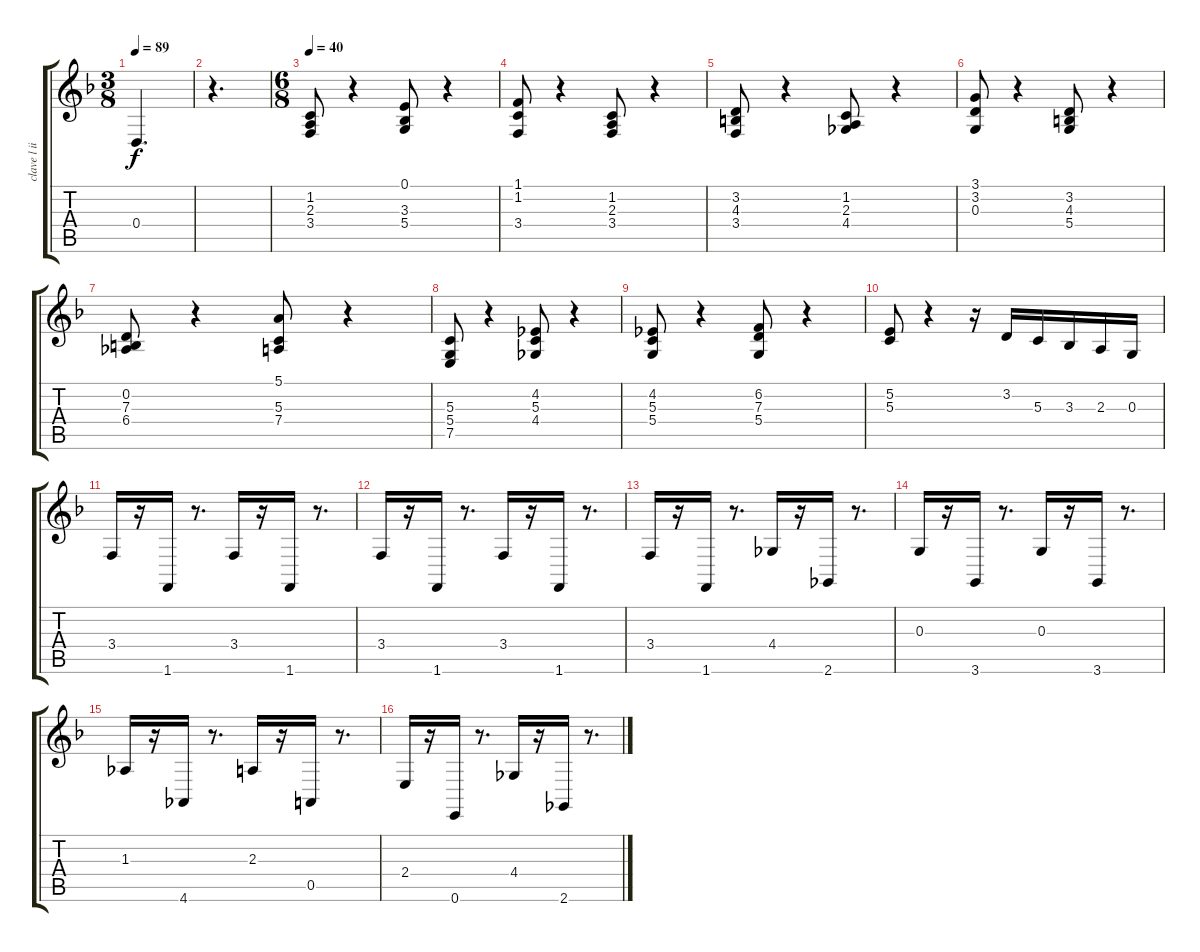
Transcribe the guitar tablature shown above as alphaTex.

\track ("clave l ii" "clave l ii") {instrument harpsichord}
\staff {score tabs}
\tuning (E4 B3 G3 D3 A2 E2) {hide}
\ts (3 8)
\tempo 89
\clef g2
\ks dminor
0.4.4{d dy f} |
r.4{d} |
\ts (6 8)
\tempo 40
(1.2 2.3 3.4).8 r.4 (0.1 3.3 5.4).8 r.4 |
(1.1 1.2 3.4).8 r.4 (1.2 2.3 3.4).8 r.4 |
(3.2 4.3 3.4).8 r.4 (1.2 2.3 4.4).8 r.4 |
(3.1 3.2 0.3).8 r.4 (3.2 4.3 5.4).8 r.4 |
(0.2 7.3 6.4).8 r.4 (5.1 5.3 7.4).8 r.4 |
(5.3 5.4 7.5).8 r.4 (4.2 5.3 4.4).8 r.4 |
(4.2 5.3 5.4).8 r.4 (6.2 7.3 5.4).8 r.4 |
(5.2 5.3).8 r.4 r.16 3.2.16 5.3.16 3.3.16 2.3.16 0.3.16 |
3.4.16 r.16 1.6.16 r.8{d} 3.4.16 r.16 1.6.16 r.8{d} |
3.4.16 r.16 1.6.16 r.8{d} 3.4.16 r.16 1.6.16 r.8{d} |
3.4.16 r.16 1.6.16 r.8{d} 4.4.16 r.16 2.6.16 r.8{d} |
0.3.16 r.16 3.6.16 r.8{d} 0.3.16 r.16 3.6.16 r.8{d} |
1.3.16 r.16 4.6.16 r.8{d} 2.3.16 r.16 0.5.16 r.8{d} |
2.4.16 r.16 0.6.16 r.8{d} 4.4.16 r.16 2.6.16 r.8{d}
